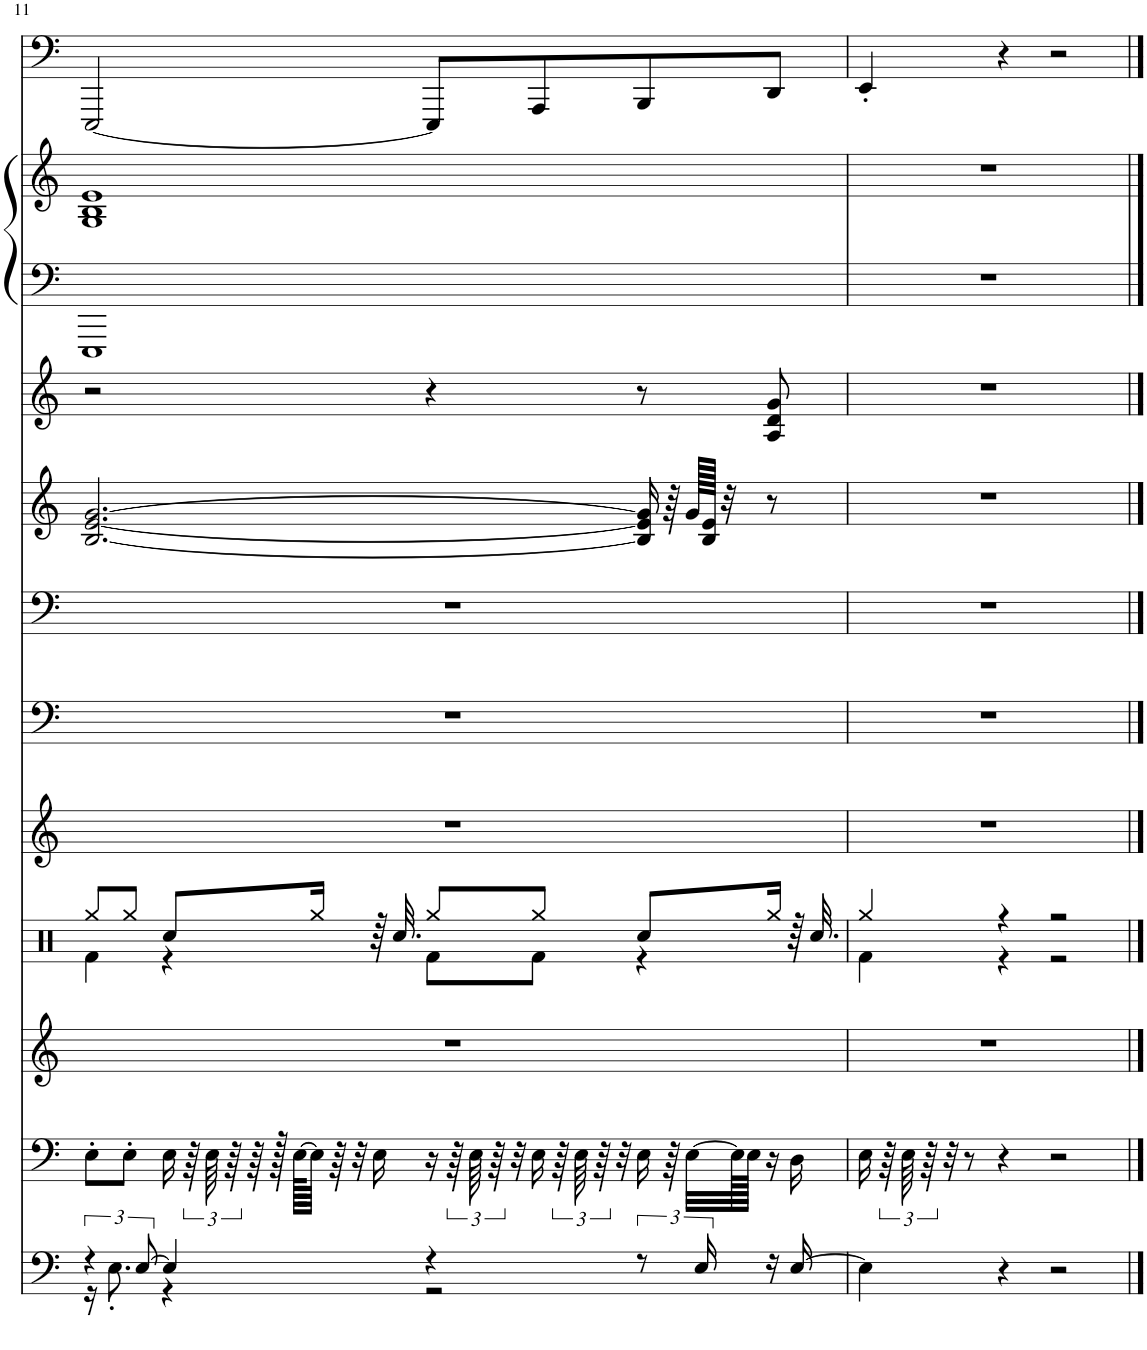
**kern	**kern	**kern	**kern	**kern	**kern	**kern	**kern	**kern	**kern	**kern	**kern
*part11	*part10	*part9	*part8	*part7	*part6	*part5	*part4	*part3	*part2	*part2	*part1
*staff12	*staff11	*staff10	*staff9	*staff8	*staff7	*staff6	*staff5	*staff4	*staff3	*staff2	*staff1
*I"Calliope	*I"Muted Guitar	*I"Strings 2	*I"Percussion	*I"Strings 2	*I"Strings 1	*I"Rock Organ	*I"E.Piano	*I"Bright Piano	*I"Bright Piano	*	*I"Fingered Bass, 1436DEMO
*	*	*I'Str	*	*I'Str	*I'Str	*	*I'E.Pno	*I'Pno	*I'Pno	*	*
!!LO:PB:g=z
*clefF4	*clefF4	*clefG2	*clefX	*clefG2	*clefF4	*clefF4	*clefG2	*clefG2	*clefF4	*clefG2	*clefF4
*k[]	*k[]	*k[]	*k[]	*k[]	*k[]	*k[]	*k[]	*k[]	*k[]	*k[]	*k[]
*M4/4	*M4/4	*M4/4	*M4/4	*M4/4	*M4/4	*M4/4	*M4/4	*M4/4	*M4/4	*M4/4	*M4/4
=11	=11	=11	=11	=11	=11	=11	=11	=11	=11	=11	=11
*^	*	*	*^	*	*	*	*	*	*	*	*
6r	16r	8E'\L	1r	8Rgg/L	4Rf\	1r	1r	1r	[2.B/ [2.e/ [2.g/	2r	1EEE	1G 1B 1e	[2EEE/
.	8.E'\	.	.	.	.	.	.	.	.	.	.	.	.
.	.	8E'\J	.	8Rgg/J	.	.	.	.	.	.	.	.	.
[12E/	.	.	.	.	.	.	.	.	.	.	.	.	.
4E/]	4r	16E\	.	8Rcc/L	4r	.	.	.	.	.	.	.	.
.	.	96r	.	.	.	.	.	.	.	.	.	.	.
.	.	96E\	.	.	.	.	.	.	.	.	.	.	.
.	.	96r	.	.	.	.	.	.	.	.	.	.	.
.	.	64r	.	.	.	.	.	.	.	.	.	.	.
.	.	128r	.	.	.	.	.	.	.	.	.	.	.
.	.	[128E\KLLLL	.	.	.	.	.	.	.	.	.	.	.
.	.	64E\JJJJ]	.	16Rgg/Jk	.	.	.	.	.	.	.	.	.
.	.	64r	.	.	.	.	.	.	.	.	.	.	.
.	.	32r	.	.	.	.	.	.	.	.	.	.	.
.	.	16E\	.	64r	.	.	.	.	.	.	.	.	.
.	.	.	.	32.Rcc/	.	.	.	.	.	.	.	.	.
4r	2r	16r	.	8Rgg/L	8Rf\L	.	.	.	.	4r	.	.	8EEE/L]
.	.	96r	.	.	.	.	.	.	.	.	.	.	.
.	.	96E\	.	.	.	.	.	.	.	.	.	.	.
.	.	96r	.	.	.	.	.	.	.	.	.	.	.
.	.	32r	.	.	.	.	.	.	.	.	.	.	.
.	.	16E\	.	8Rgg/J	8Rf\J	.	.	.	.	.	.	.	8AAA/
.	.	96r	.	.	.	.	.	.	.	.	.	.	.
.	.	96E\	.	.	.	.	.	.	.	.	.	.	.
.	.	96r	.	.	.	.	.	.	.	.	.	.	.
.	.	32r	.	.	.	.	.	.	.	.	.	.	.
12r	.	16E\	.	8Rcc/L	4r	.	.	.	16B/] 16e/] 16g/]	8r	.	.	8BBB/
.	.	64r	.	.	.	.	.	.	64r	.	.	.	.
.	.	[32E\LLL	.	.	.	.	.	.	128g/LLLLL	.	.	.	.
24E/	.	.	.	.	.	.	.	.	.	.	.	.	.
.	.	.	.	.	.	.	.	.	128B/ 128e/JJJJJ	.	.	.	.
.	.	.	.	.	.	.	.	.	32r	.	.	.	.
.	.	128E\LL]	.	.	.	.	.	.	.	.	.	.	.
.	.	128E\JJJJJ	.	.	.	.	.	.	.	.	.	.	.
16r	.	16r	.	16Rgg/Jk	.	.	.	.	8r	8A/ 8d/ 8g/	.	.	8DD/J
[16E/	.	16D\	.	64r	.	.	.	.	.	.	.	.	.
.	.	.	.	32.Rcc/	.	.	.	.	.	.	.	.	.
*v	*v	*	*	*	*	*	*	*	*	*	*	*	*
=12	=12	=12	=12	=12	=12	=12	=12	=12	=12	=12	=12	=12
4E\]	16E\	1r	4Rgg/	4Rf\	1r	1r	1r	1r	1r	1r	1r	4EE'/
.	96r	.	.	.	.	.	.	.	.	.	.	.
.	96E\	.	.	.	.	.	.	.	.	.	.	.
.	96r	.	.	.	.	.	.	.	.	.	.	.
.	32r	.	.	.	.	.	.	.	.	.	.	.
.	8r	.	.	.	.	.	.	.	.	.	.	.
4r	4r	.	4r	4r	.	.	.	.	.	.	.	4r
2r	2r	.	2r	2r	.	.	.	.	.	.	.	2r
*	*	*	*v	*v	*	*	*	*	*	*	*	*
==	==	==	==	==	==	==	==	==	==	==	==
*-	*-	*-	*-	*-	*-	*-	*-	*-	*-	*-	*-
